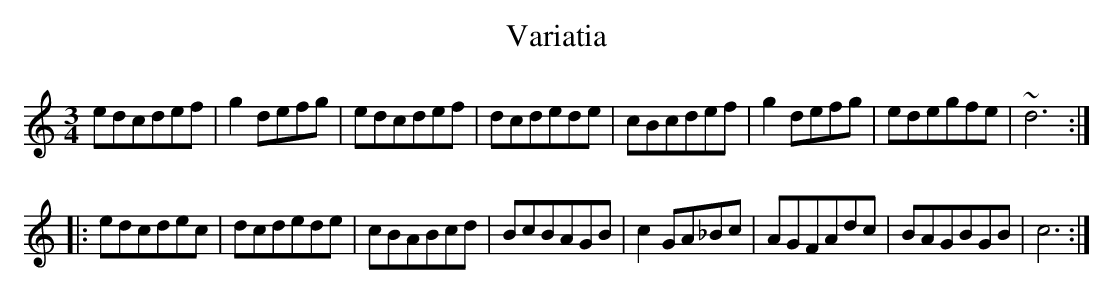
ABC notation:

X:1
T:Variatia
M:3/4
K:Cmaj
edcdef|g2defg|edcdef|dcdede|cBcdef|g2defg|edegfe|~d6:|
|:edcdec|dcdede|cBABcd|BcBAGB|c2GA_Bc|AGFAdc|BAGBGB|c6:|
